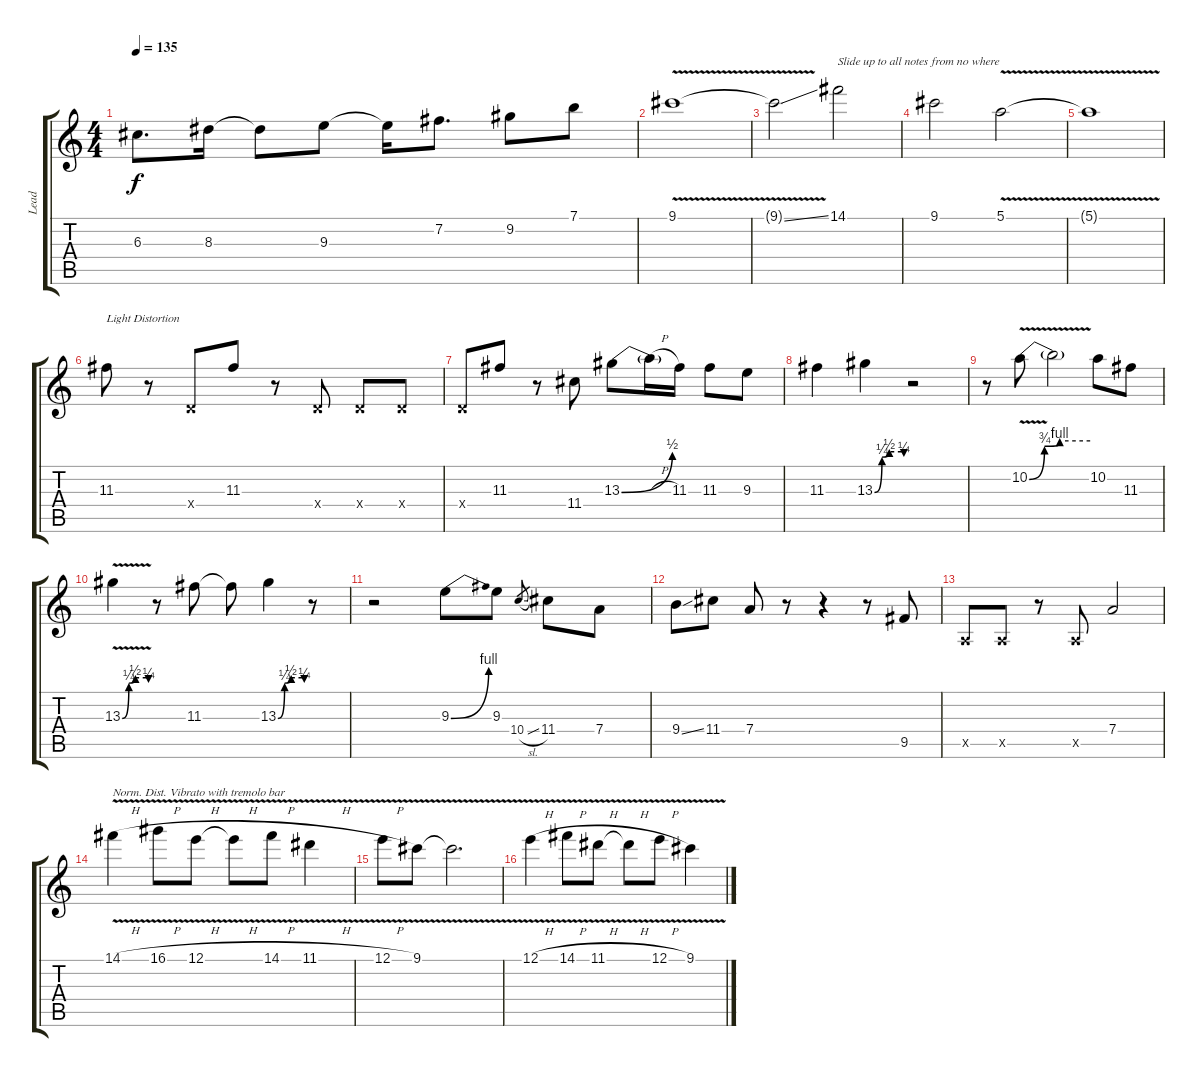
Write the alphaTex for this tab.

\track ("Lead" "Lead") {instrument distortionguitar}
\staff {score tabs}
\tuning (E4 B3 G3 D3 A2 E2) {hide}
\ts (4 4)
\tempo 135
\clef g2
\ks c
6.3.8{d dy f} 8.3.16 8.3{t}.8 9.3.8 9.3{t}.16 7.2.8{d} 9.2.8 7.1.8 |
9.1{v}.1 |
9.1{ss t}.2 14.1.2{txt "Slide up to all notes from no where"} |
9.1.2 5.1{v}.2 |
5.1{t}.1 |
11.3.8{txt "Light Distortion"} r.8 0.4{x}.8 11.3.8 r.8 0.4{x}.8 0.4{x}.8 0.4{x}.8 |
0.4{x}.8 11.3.8 r.8 11.4.8 13.3{be (bend 0 0 60 2)}.8 13.3{h t}.16 11.3.16 11.3.8 9.3.8 |
11.3.4 13.3{be (custom 0 0 15 1 30 2 55 2 60 1)}.4 r.2 |
r.8 10.2{be (custom 0 0 15 3 30 4 60 4) v}.8 10.2{t}.2 10.2.8 11.3.8 |
13.3{be (custom 0 0 15 1 30 2 55 2 60 1) v}.4 r.8 11.3.8 11.3{t}.8 13.3{be (custom 0 0 15 1 30 2 55 2 60 1)}.4 r.8 |
r.2 9.3{be (bend 0 0 60 4)}.8 9.3.8 10.4{sl}.8{gr} 11.4.8 7.4.8 |
9.4{ss}.8 11.4.8 7.4.8 r.8 r.4 r.8 9.5.8 |
0.5{x}.8 0.5{x}.8 r.8 0.5{x}.8 7.4.2 |
14.1{v h}.4{txt "Norm. Dist. Vibrato with tremolo bar"} 16.1{v h}.8 12.1{v h}.8 12.1{v h t}.8 14.1{v h}.8 11.1{v h}.4 |
12.1{v h}.8 9.1{v}.8 9.1{v t}.2{d} |
12.1{v h}.4 14.1{v h}.8 11.1{v h}.8 11.1{v h t}.8 12.1{v h}.8 9.1{v h}.4
